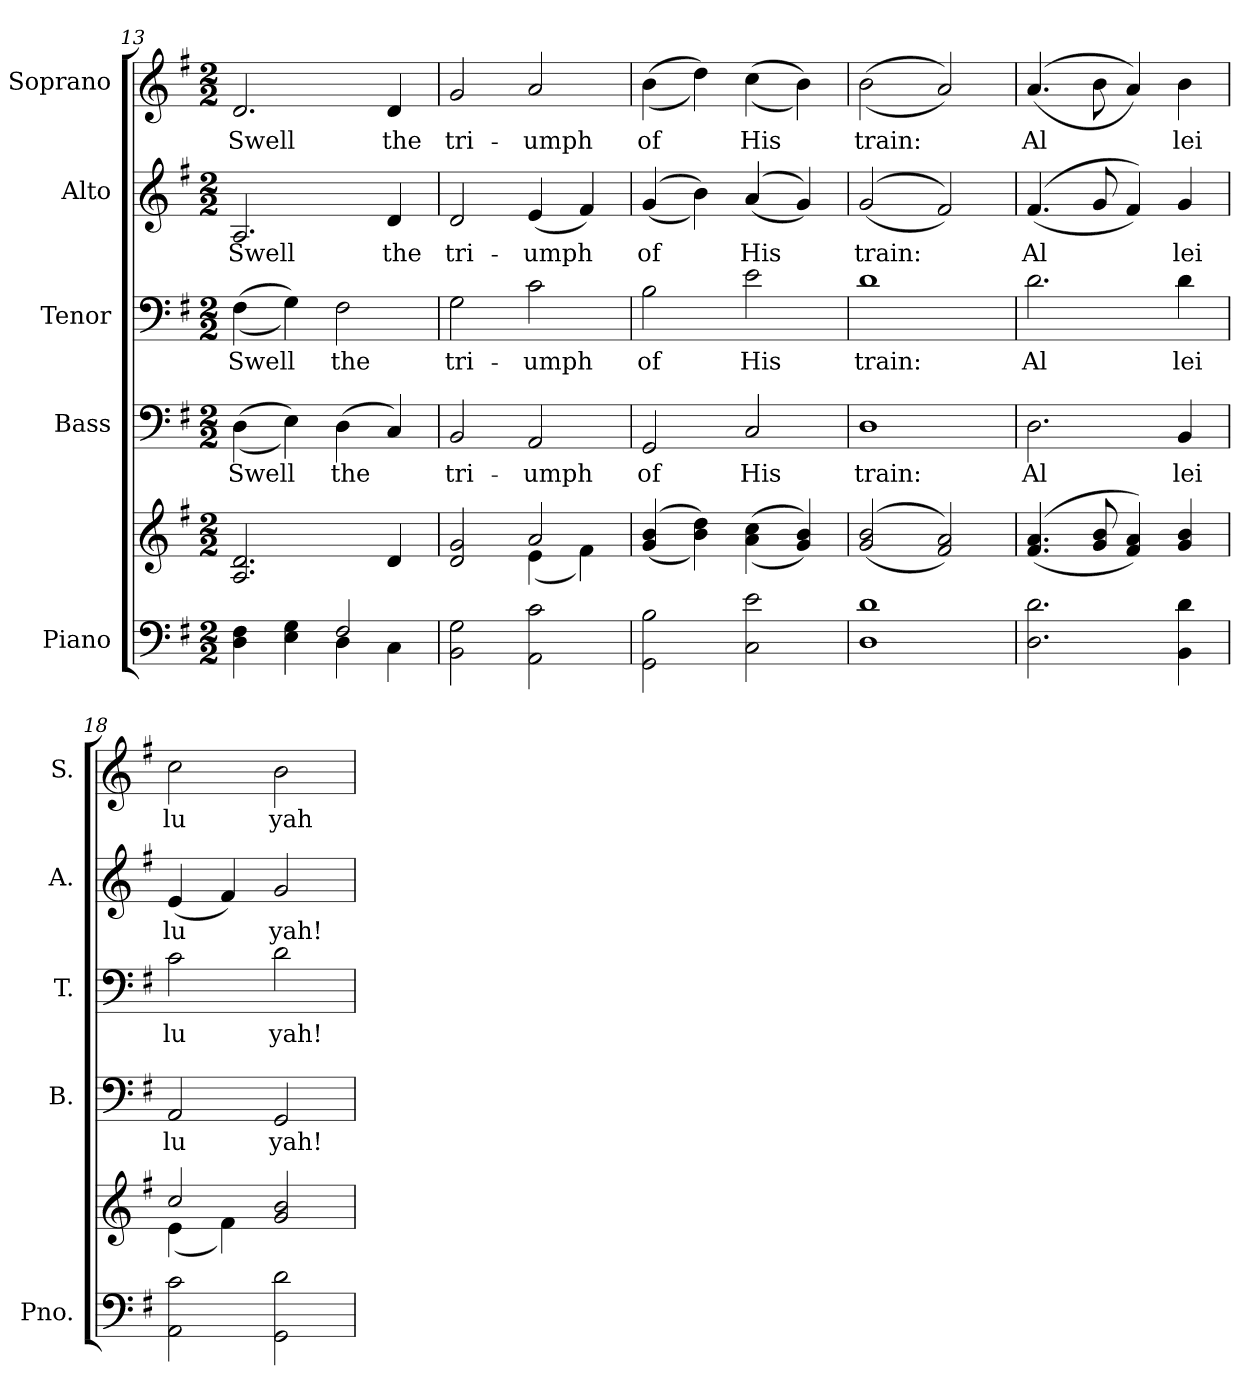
**kern	**kern	**kern	**text	**kern	**text	**kern	**text	**kern	**text
*part5	*part5	*part4	*part4	*part3	*part3	*part2	*part2	*part1	*part1
*staff6	*staff5	*staff4	*staff4	*staff3	*staff3	*staff2	*staff2	*staff1	*staff1
*I"Piano	*	*I"Bass	*	*I"Tenor	*	*I"Alto	*	*I"Soprano	*
*I'Pno.	*	*I'B.	*	*I'T.	*	*I'A.	*	*I'S.	*
!!LO:PB:g=z
*clefF4	*clefG2	*clefF4	*	*clefF4	*	*clefG2	*	*clefG2	*
*k[f#]	*k[f#]	*k[f#]	*	*k[f#]	*	*k[f#]	*	*k[f#]	*
*G:	*G:	*G:	*	*G:	*	*G:	*	*G:	*
*M2/2	*M2/2	*M2/2	*	*M2/2	*	*M2/2	*	*M2/2	*
=13	=13	=13	=13	=13	=13	=13	=13	=13	=13
*^	*	*	*	*	*	*	*	*	*
!	!	!	!	!LO:LY:b:color=#000000	!	!	!	!	!	!
!	!	!	!	!	!	!LO:LY:b:color=#000000	!	!	!	!
!	!	!	!	!	!	!	!	!LO:LY:b:color=#000000	!	!
!	!	!	!	!	!	!	!	!	!	!LO:LY:b:color=#000000
4Di\ 4F#i	2ryy	2.Ai/ 2.di	((4Di\	Swell	((4F#i\	Swell	2.Ai/	Swell	2.di/	Swell
4Ei\ 4Gi	.	.	4Ei\))	.	4Gi\))	.	.	.	.	.
!	!	!	!	!LO:LY:b:color=#000000	!	!	!	!	!	!
!	!	!	!	!	!	!LO:LY:b:color=#000000	!	!	!	!
2F#i/	4Di\	.	(4Di\	the	2F#i\	the	.	.	.	.
!	!	!	!	!	!	!	!	!LO:LY:b:color=#000000	!	!
!	!	!	!	!	!	!	!	!	!	!LO:LY:b:color=#000000
.	4Ci\	4di/	4Ci/)	.	.	.	4di/	the	4di/	the
*v	*v	*	*	*	*	*	*	*	*	*
=14	=14	=14	=14	=14	=14	=14	=14	=14	=14
*	*^	*	*	*	*	*	*	*	*
*^	*	*	*	*	*	*	*	*	*	*
!	!	!	!	!	!LO:LY:b:color=#000000	!	!	!	!	!	!
*v	*v	*	*	*	*	*	*	*	*	*	*
*^	*	*	*	*	*	*	*	*	*	*
!	!	!	!	!	!	!	!LO:LY:b:color=#000000	!	!	!	!
*v	*v	*	*	*	*	*	*	*	*	*	*
*^	*	*	*	*	*	*	*	*	*	*
!	!	!	!	!	!	!	!	!	!LO:LY:b:color=#000000	!	!
*v	*v	*	*	*	*	*	*	*	*	*	*
*^	*	*	*	*	*	*	*	*	*	*
!	!	!	!	!	!	!	!	!	!	!	!LO:LY:b:color=#000000
*v	*v	*	*	*	*	*	*	*	*	*	*
2BBi\ 2Gi	2di/ 2gi	2ryy	2BBi/	tri-	2Gi\	tri-	2di/	tri-	2gi/	tri-
!	!	!	!	!LO:LY:b:color=#000000	!	!	!	!	!	!
!	!	!	!	!	!	!LO:LY:b:color=#000000	!	!	!	!
!	!	!	!	!	!	!	!	!LO:LY:b:color=#000000	!	!
!	!	!	!	!	!	!	!	!	!	!LO:LY:b:color=#000000
2AAi\ 2ci	2ai/	(4ei\	2AAi/	-umph	2ci\	-umph	(4ei/	-umph	2ai/	-umph
.	.	4f#i\)	.	.	.	.	4f#i/)	.	.	.
*	*v	*v	*	*	*	*	*	*	*	*
=15	=15	=15	=15	=15	=15	=15	=15	=15	=15
*	*^	*	*	*	*	*	*	*	*
!	!	!	!	!LO:LY:b:color=#000000	!	!	!	!	!	!
*	*v	*v	*	*	*	*	*	*	*	*
*	*^	*	*	*	*	*	*	*	*
!	!	!	!	!	!	!LO:LY:b:color=#000000	!	!	!	!
*	*v	*v	*	*	*	*	*	*	*	*
*	*^	*	*	*	*	*	*	*	*
!	!	!	!	!	!	!	!	!LO:LY:b:color=#000000	!	!
*	*v	*v	*	*	*	*	*	*	*	*
*	*^	*	*	*	*	*	*	*	*
!	!	!	!	!	!	!	!	!	!	!LO:LY:b:color=#000000
*	*v	*v	*	*	*	*	*	*	*	*
2GGi\ 2Bi	((4gi/ 4bi	2GGi/	of	2Bi\	of	((4gi/	of	((4bi\	of
.	4bi\ 4ddi))	.	.	.	.	4bi\))	.	4ddi\))	.
!	!	!	!LO:LY:b:color=#000000	!	!	!	!	!	!
!	!	!	!	!	!LO:LY:b:color=#000000	!	!	!	!
!	!	!	!	!	!	!	!LO:LY:b:color=#000000	!	!
!	!	!	!	!	!	!	!	!	!LO:LY:b:color=#000000
2Ci\ 2ei	((4ai\ 4cci	2Ci/	His	2ei\	His	((4ai/	His	((4cci\	His
.	4gi/ 4bi))	.	.	.	.	4gi/))	.	4bi\))	.
!!LO:PB:g=z
=16	=16	=16	=16	=16	=16	=16	=16	=16	=16
!	!	!	!LO:LY:b:color=#000000	!	!	!	!	!	!
!	!	!	!	!	!LO:LY:b:color=#000000	!	!	!	!
!	!	!	!	!	!	!	!LO:LY:b:color=#000000	!	!
!	!	!	!	!	!	!	!	!	!LO:LY:b:color=#000000
1Di 1di	((2gi/ 2bi	1Di	train:	1di	train:	((2gi/	train:	((2bi\	train:
.	2f#i/ 2ai))	.	.	.	.	2f#i/))	.	2ai/))	.
=17	=17	=17	=17	=17	=17	=17	=17	=17	=17
!	!	!	!LO:LY:b:color=#000000	!	!	!	!	!	!
!	!	!	!	!	!LO:LY:b:color=#000000	!	!	!	!
!	!	!	!	!	!	!	!LO:LY:b:color=#000000	!	!
!	!	!	!	!	!	!	!	!	!LO:LY:b:color=#000000
2.Di\ 2.di	((4.f#i/ 4.ai	2.Di\	Al	2.di\	Al	((4.f#i/	Al	((4.ai/	Al
.	8gi/ 8bi	.	.	.	.	8gi/	.	8bi\	.
.	4f#i/ 4ai))	.	.	.	.	4f#i/))	.	4ai/))	.
!	!	!	!LO:LY:b:color=#000000	!	!	!	!	!	!
!	!	!	!	!	!LO:LY:b:color=#000000	!	!	!	!
!	!	!	!	!	!	!	!LO:LY:b:color=#000000	!	!
!	!	!	!	!	!	!	!	!	!LO:LY:b:color=#000000
4BBi\ 4di	4gi/ 4bi	4BBi/	lei	4di\	lei	4gi/	lei	4bi\	lei
=18	=18	=18	=18	=18	=18	=18	=18	=18	=18
*	*^	*	*	*	*	*	*	*	*
!	!	!	!	!LO:LY:b:color=#000000	!	!	!	!	!	!
!	!	!	!	!	!	!LO:LY:b:color=#000000	!	!	!	!
!	!	!	!	!	!	!	!	!LO:LY:b:color=#000000	!	!
!	!	!	!	!	!	!	!	!	!	!LO:LY:b:color=#000000
2AAi\ 2ci	2cci/	(4ei\	2AAi/	lu	2ci\	lu	(4ei/	lu	2cci\	lu
.	.	4f#i\)	.	.	.	.	4f#i/)	.	.	.
!	!	!	!	!LO:LY:b:color=#000000	!	!	!	!	!	!
!	!	!	!	!	!	!LO:LY:b:color=#000000	!	!	!	!
!	!	!	!	!	!	!	!	!LO:LY:b:color=#000000	!	!
!	!	!	!	!	!	!	!	!	!	!LO:LY:b:color=#000000
2GGi\ 2di	2gi/ 2bi	2ryy	2GGi/	yah!	2di\	yah!	2gi/	yah!	2bi\	yah
*	*v	*v	*	*	*	*	*	*	*	*
=	=	=	=	=	=	=	=	=	=
*-	*-	*-	*-	*-	*-	*-	*-	*-	*-
